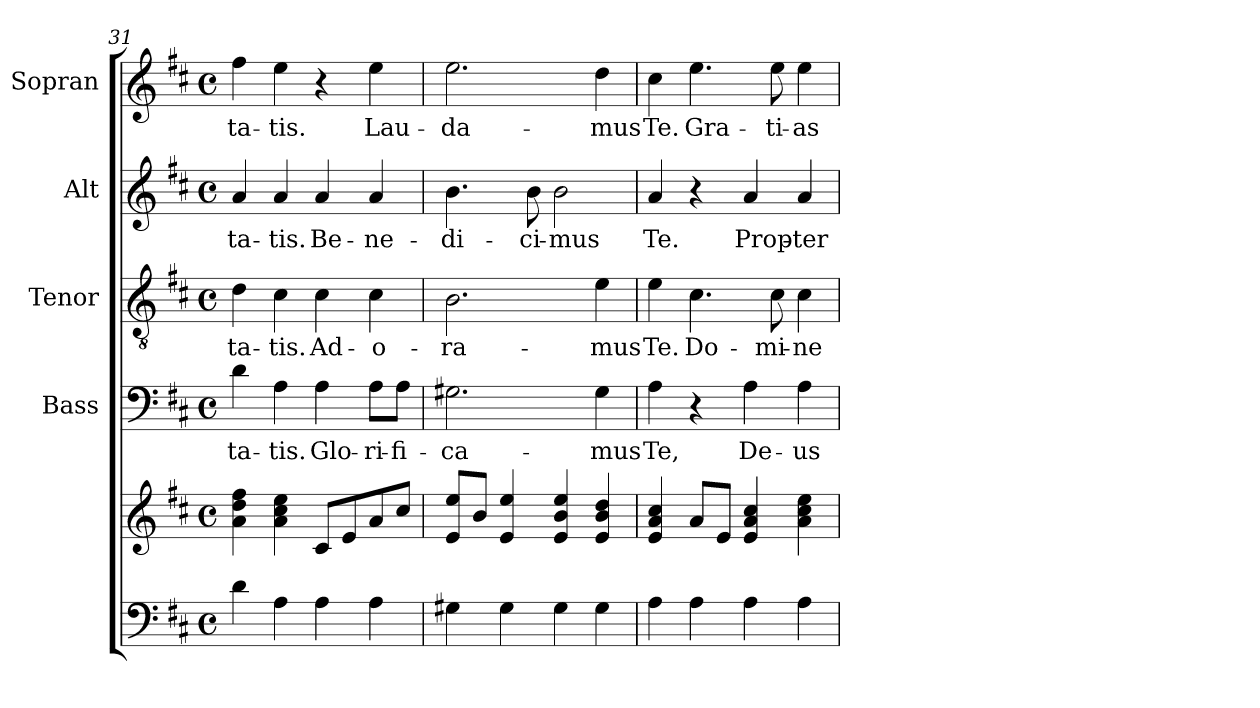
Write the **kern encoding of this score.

**kern	**kern	**kern	**text	**kern	**text	**kern	**text	**kern	**text
*part5	*part5	*part4	*part4	*part3	*part3	*part2	*part2	*part1	*part1
*staff6	*staff5	*staff4	*staff4	*staff3	*staff3	*staff2	*staff2	*staff1	*staff1
*	*	*I"Bass	*	*I"Tenor	*	*I"Alt	*	*I"Sopran	*
*	*	*I'B.	*	*I'T.	*	*I'A.	*	*I'S.	*
*clefF4	*clefG2	*clefF4	*	*clefGv2	*	*clefG2	*	*clefG2	*
*k[f#c#]	*k[f#c#]	*k[f#c#]	*	*k[f#c#]	*	*k[f#c#]	*	*k[f#c#]	*
*D:	*D:	*D:	*	*D:	*	*D:	*	*D:	*
*M4/4	*M4/4	*M4/4	*	*M4/4	*	*M4/4	*	*M4/4	*
*met(c)	*met(c)	*met(c)	*	*met(c)	*	*met(c)	*	*met(c)	*
=31	=31	=31	=31	=31	=31	=31	=31	=31	=31
!	!	!	!LO:LY:b	!	!LO:LY:b	!	!LO:LY:b	!	!LO:LY:b
4d\	4a\ 4dd\ 4ff#\	4d\	-ta-	4d\	-ta-	4a/	-ta-	4ff#\	-ta-
!	!	!	!LO:LY:b	!	!LO:LY:b	!	!LO:LY:b	!	!LO:LY:b
4A\	4a\ 4cc#\ 4ee\	4A\	-tis.	4c#\	-tis.	4a/	-tis.	4ee\	-tis.
!	!	!	!LO:LY:b	!	!LO:LY:b	!	!LO:LY:b	!	!
4A\	8c#/L	4A\	Glo-	4c#\	Ad-	4a/	Be-	4r	.
.	8e/	.	.	.	.	.	.	.	.
!	!	!	!LO:LY:b	!	!LO:LY:b	!	!LO:LY:b	!	!LO:LY:b
4A\	8a/	8A\L	-ri-	4c#\	-o-	4a/	-ne-	4ee\	Lau-
!	!	!	!LO:LY:b	!	!	!	!	!	!
.	8cc#/J	8A\J	-fi-	.	.	.	.	.	.
=32	=32	=32	=32	=32	=32	=32	=32	=32	=32
!	!	!	!LO:LY:b	!	!LO:LY:b	!	!LO:LY:b	!	!LO:LY:b
4G#X\	8e/ 8ee/L	2.G#X\	-ca-	2.B\	-ra-	4.b\	-di-	2.ee\	-da-
.	8b/J	.	.	.	.	.	.	.	.
4G#\	4e/ 4ee/	.	.	.	.	.	.	.	.
!	!	!	!	!	!	!	!LO:LY:b	!	!
.	.	.	.	.	.	8b\	-ci-	.	.
!	!	!	!	!	!	!	!LO:LY:b	!	!
4G#\	4e/ 4b/ 4ee/	.	.	.	.	2b\	-mus	.	.
!	!	!	!LO:LY:b	!	!LO:LY:b	!	!	!	!LO:LY:b
4G#\	4e/ 4b/ 4dd/	4G#\	-mus	4e\	-mus	.	.	4dd\	-mus
=33	=33	=33	=33	=33	=33	=33	=33	=33	=33
!	!	!	!LO:LY:b	!	!LO:LY:b	!	!LO:LY:b	!	!LO:LY:b
4A\	4e/ 4a/ 4cc#/	4A\	Te,	4e\	Te.	4a/	Te.	4cc#\	Te.
!	!	!	!	!	!LO:LY:b	!	!	!	!LO:LY:b
4A\	8a/L	4r	.	4.c#\	Do-	4r	.	4.ee\	Gra-
.	8e/J	.	.	.	.	.	.	.	.
!	!	!	!LO:LY:b	!	!	!	!LO:LY:b	!	!
4A\	4e/ 4a/ 4cc#/	4A\	De-	.	.	4a/	Prop-	.	.
!	!	!	!	!	!LO:LY:b	!	!	!	!LO:LY:b
.	.	.	.	8c#\	-mi-	.	.	8ee\	-ti-
!	!	!	!LO:LY:b	!	!LO:LY:b	!	!LO:LY:b	!	!LO:LY:b
4A\	4a\ 4cc#\ 4ee\	4A\	-us	4c#\	-ne	4a/	-ter	4ee\	-as
=	=	=	=	=	=	=	=	=	=
*-	*-	*-	*-	*-	*-	*-	*-	*-	*-
